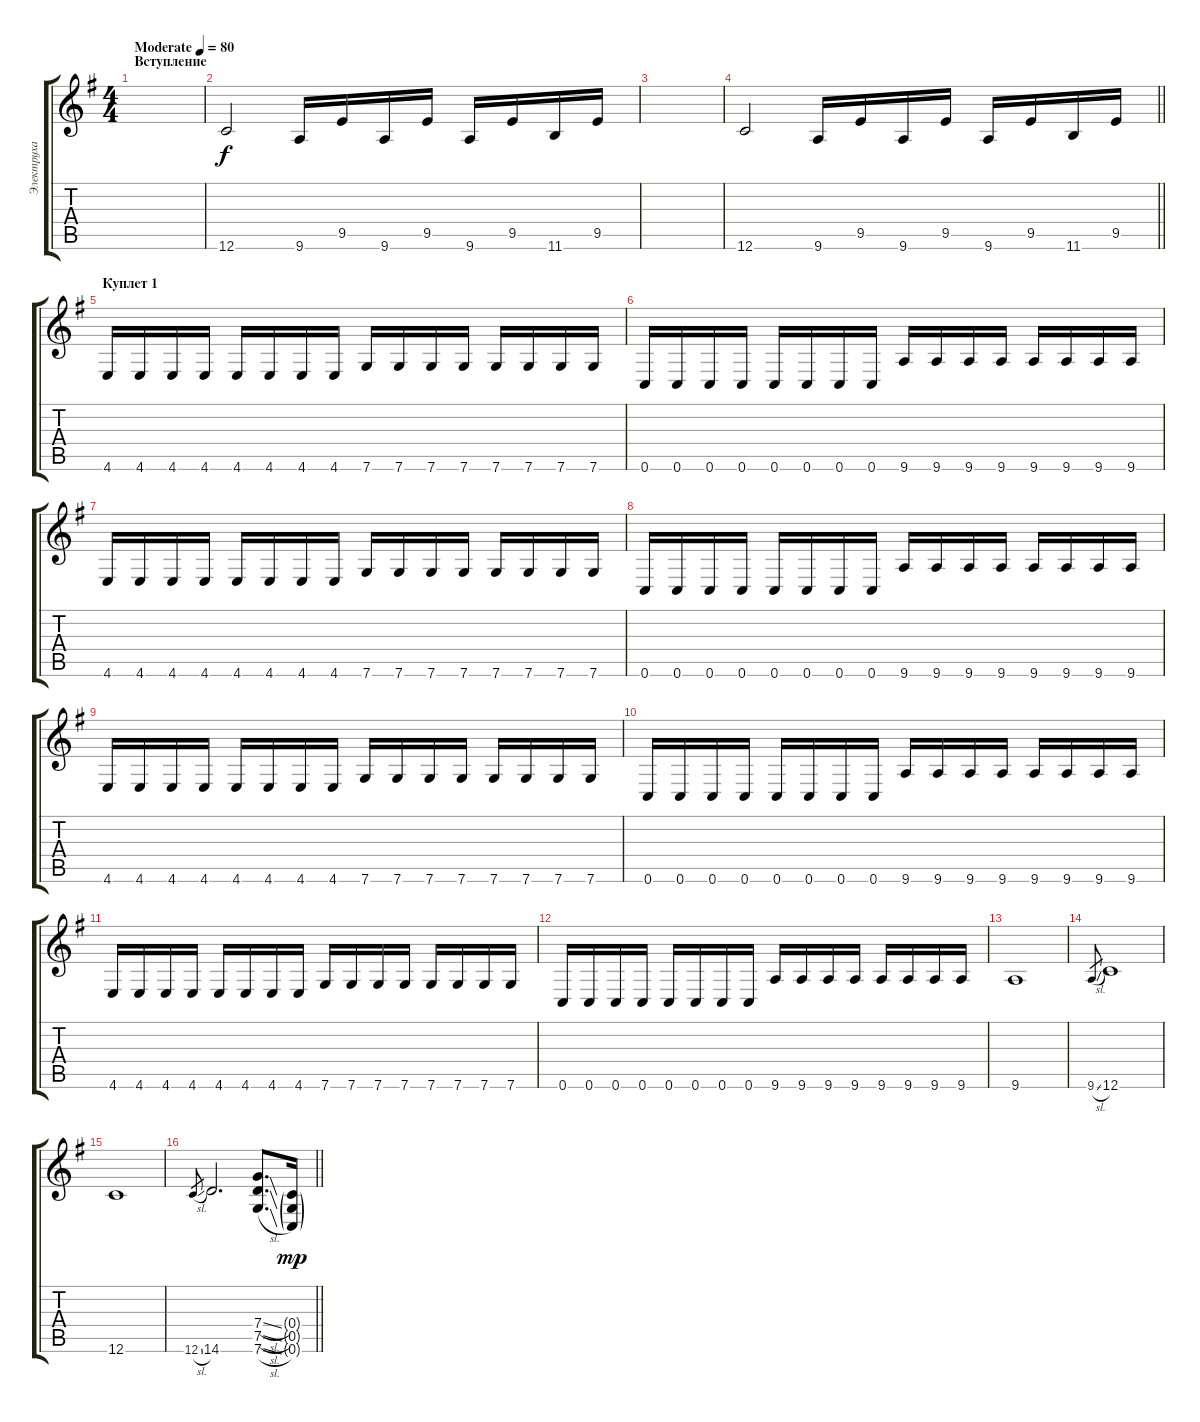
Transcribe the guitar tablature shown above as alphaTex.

\track ("Электруха" "Электруха") {instrument overdrivenguitar}
\staff {score tabs}
\tuning (D4 A3 F3 C3 G2 C2) {hide}
\ts (4 4)
\section ("" "Вступление")
\tempo (80 "Moderate")
\clef g2
\ks eminor
|
12.6.2{instrument acousticguitarsteel} 9.6.16 9.5.16 9.6.16 9.5.16 9.6.16 9.5.16 11.6.16 9.5.16 |
|
\barLineRight lightlight
12.6.2 9.6.16 9.5.16 9.6.16 9.5.16 9.6.16 9.5.16 11.6.16 9.5.16 |
\section ("" "Куплет 1")
4.6.16{volume 11 instrument overdrivenguitar} 4.6.16 4.6.16 4.6.16 4.6.16 4.6.16 4.6.16 4.6.16 7.6.16 7.6.16 7.6.16 7.6.16 7.6.16 7.6.16 7.6.16 7.6.16 |
0.6.16 0.6.16 0.6.16 0.6.16 0.6.16 0.6.16 0.6.16 0.6.16 9.6.16 9.6.16 9.6.16 9.6.16 9.6.16 9.6.16 9.6.16 9.6.16 |
4.6.16 4.6.16 4.6.16 4.6.16 4.6.16 4.6.16 4.6.16 4.6.16 7.6.16 7.6.16 7.6.16 7.6.16 7.6.16 7.6.16 7.6.16 7.6.16 |
0.6.16 0.6.16 0.6.16 0.6.16 0.6.16 0.6.16 0.6.16 0.6.16 9.6.16 9.6.16 9.6.16 9.6.16 9.6.16 9.6.16 9.6.16 9.6.16 |
4.6.16 4.6.16 4.6.16 4.6.16 4.6.16 4.6.16 4.6.16 4.6.16 7.6.16 7.6.16 7.6.16 7.6.16 7.6.16 7.6.16 7.6.16 7.6.16 |
0.6.16 0.6.16 0.6.16 0.6.16 0.6.16 0.6.16 0.6.16 0.6.16 9.6.16 9.6.16 9.6.16 9.6.16 9.6.16 9.6.16 9.6.16 9.6.16 |
4.6.16 4.6.16 4.6.16 4.6.16 4.6.16 4.6.16 4.6.16 4.6.16 7.6.16 7.6.16 7.6.16 7.6.16 7.6.16 7.6.16 7.6.16 7.6.16 |
0.6.16 0.6.16 0.6.16 0.6.16 0.6.16 0.6.16 0.6.16 0.6.16 9.6.16 9.6.16 9.6.16 9.6.16 9.6.16 9.6.16 9.6.16 9.6.16 |
9.6.1 |
9.6{sl}.8{gr} 12.6.1 |
12.6.1 |
\barLineRight lightlight
12.6{sl}.8{gr} 14.6.2{d} (7.4{sl} 7.5{sl} 7.6{sl}).8{d volume 14} (0.4{g} 0.5{g} 0.6{g}).16{dy mp}
